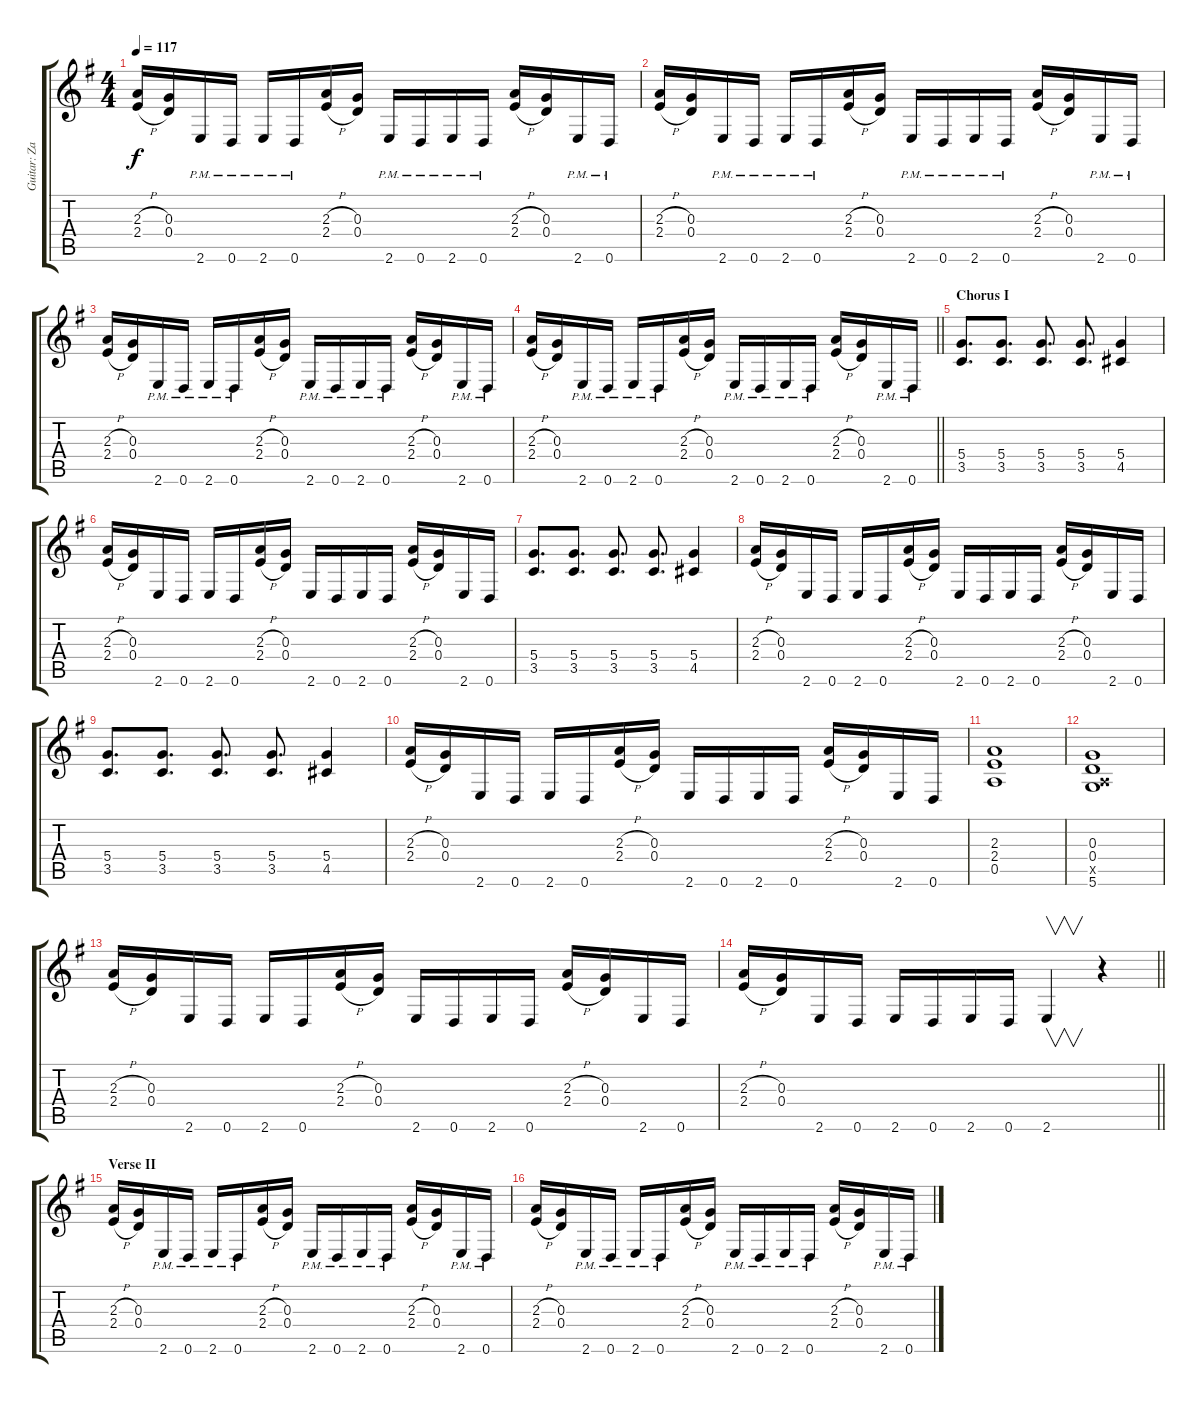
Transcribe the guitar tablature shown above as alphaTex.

\track ("Guitar: Zakk" "Guitar: Za") {instrument distortionguitar}
\staff {score tabs}
\tuning (E4 B3 G3 D3 A2 D2) {hide}
\ts (4 4)
\tempo 117
\clef g2
\ks g
(2.3{h} 2.4{h}).16{dy f} (0.3 0.4).16 2.6{pm}.16 0.6{pm}.16 2.6{pm}.16 0.6{pm}.16 (2.3{h} 2.4{h}).16 (0.3 0.4).16 2.6{pm}.16 0.6{pm}.16 2.6{pm}.16 0.6{pm}.16 (2.3{h} 2.4{h}).16 (0.3 0.4).16 2.6{pm}.16 0.6{pm}.16 |
(2.3{h} 2.4{h}).16 (0.3 0.4).16 2.6{pm}.16 0.6{pm}.16 2.6{pm}.16 0.6{pm}.16 (2.3{h} 2.4{h}).16 (0.3 0.4).16 2.6{pm}.16 0.6{pm}.16 2.6{pm}.16 0.6{pm}.16 (2.3{h} 2.4{h}).16 (0.3 0.4).16 2.6{pm}.16 0.6{pm}.16 |
(2.3{h} 2.4{h}).16 (0.3 0.4).16 2.6{pm}.16 0.6{pm}.16 2.6{pm}.16 0.6{pm}.16 (2.3{h} 2.4{h}).16 (0.3 0.4).16 2.6{pm}.16 0.6{pm}.16 2.6{pm}.16 0.6{pm}.16 (2.3{h} 2.4{h}).16 (0.3 0.4).16 2.6{pm}.16 0.6{pm}.16 |
\barLineRight lightlight
(2.3{h} 2.4{h}).16 (0.3 0.4).16 2.6{pm}.16 0.6{pm}.16 2.6{pm}.16 0.6{pm}.16 (2.3{h} 2.4{h}).16 (0.3 0.4).16 2.6{pm}.16 0.6{pm}.16 2.6{pm}.16 0.6{pm}.16 (2.3{h} 2.4{h}).16 (0.3 0.4).16 2.6{pm}.16 0.6{pm}.16 |
\section ("" "Chorus I")
(5.4 3.5).8{d} (5.4 3.5).8{d} (5.4 3.5).8{d} (5.4 3.5).8{d} (5.4 4.5).4 |
(2.3{h} 2.4{h}).16 (0.3 0.4).16 2.6.16 0.6.16 2.6.16 0.6.16 (2.3{h} 2.4{h}).16 (0.3 0.4).16 2.6.16 0.6.16 2.6.16 0.6.16 (2.3{h} 2.4{h}).16 (0.3 0.4).16 2.6.16 0.6.16 |
(5.4 3.5).8{d} (5.4 3.5).8{d} (5.4 3.5).8{d} (5.4 3.5).8{d} (5.4 4.5).4 |
(2.3{h} 2.4{h}).16 (0.3 0.4).16 2.6.16 0.6.16 2.6.16 0.6.16 (2.3{h} 2.4{h}).16 (0.3 0.4).16 2.6.16 0.6.16 2.6.16 0.6.16 (2.3{h} 2.4{h}).16 (0.3 0.4).16 2.6.16 0.6.16 |
(5.4 3.5).8{d} (5.4 3.5).8{d} (5.4 3.5).8{d} (5.4 3.5).8{d} (5.4 4.5).4 |
(2.3{h} 2.4{h}).16 (0.3 0.4).16 2.6.16 0.6.16 2.6.16 0.6.16 (2.3{h} 2.4{h}).16 (0.3 0.4).16 2.6.16 0.6.16 2.6.16 0.6.16 (2.3{h} 2.4{h}).16 (0.3 0.4).16 2.6.16 0.6.16 |
(2.3 2.4 0.5).1 |
(0.3 0.4 0.5{x} 5.6).1 |
(2.3{h} 2.4{h}).16 (0.3 0.4).16 2.6.16 0.6.16 2.6.16 0.6.16 (2.3{h} 2.4{h}).16 (0.3 0.4).16 2.6.16 0.6.16 2.6.16 0.6.16 (2.3{h} 2.4{h}).16 (0.3 0.4).16 2.6.16 0.6.16 |
\barLineRight lightlight
(2.3{h} 2.4{h}).16 (0.3 0.4).16 2.6.16 0.6.16 2.6.16 0.6.16 2.6.16 0.6.16 2.6.4{v} r.4 |
\section ("" "Verse II")
(2.3{h} 2.4{h}).16 (0.3 0.4).16 2.6{pm}.16 0.6{pm}.16 2.6{pm}.16 0.6{pm}.16 (2.3{h} 2.4{h}).16 (0.3 0.4).16 2.6{pm}.16 0.6{pm}.16 2.6{pm}.16 0.6{pm}.16 (2.3{h} 2.4{h}).16 (0.3 0.4).16 2.6{pm}.16 0.6{pm}.16 |
(2.3{h} 2.4{h}).16 (0.3 0.4).16 2.6{pm}.16 0.6{pm}.16 2.6{pm}.16 0.6{pm}.16 (2.3{h} 2.4{h}).16 (0.3 0.4).16 2.6{pm}.16 0.6{pm}.16 2.6{pm}.16 0.6{pm}.16 (2.3{h} 2.4{h}).16 (0.3 0.4).16 2.6{pm}.16 0.6{pm}.16
